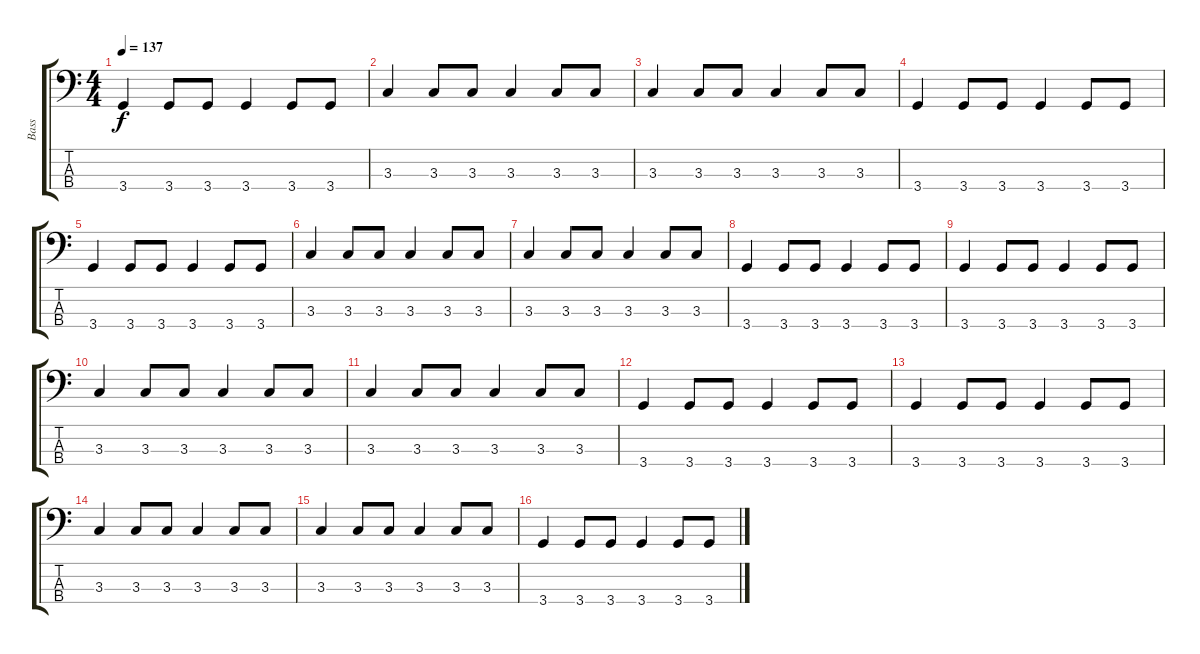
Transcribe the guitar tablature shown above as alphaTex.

\track ("Bass" "Bass") {instrument electricbasspick}
\staff {score tabs}
\tuning (G2 D2 A1 E1) {hide}
\ts (4 4)
\tempo 137
\clef f4
\ks c
3.4.4{dy f} 3.4.8 3.4.8 3.4.4 3.4.8 3.4.8 |
3.3.4 3.3.8 3.3.8 3.3.4 3.3.8 3.3.8 |
3.3.4 3.3.8 3.3.8 3.3.4 3.3.8 3.3.8 |
3.4.4 3.4.8 3.4.8 3.4.4 3.4.8 3.4.8 |
3.4.4 3.4.8 3.4.8 3.4.4 3.4.8 3.4.8 |
3.3.4 3.3.8 3.3.8 3.3.4 3.3.8 3.3.8 |
3.3.4 3.3.8 3.3.8 3.3.4 3.3.8 3.3.8 |
3.4.4 3.4.8 3.4.8 3.4.4 3.4.8 3.4.8 |
3.4.4 3.4.8 3.4.8 3.4.4 3.4.8 3.4.8 |
3.3.4 3.3.8 3.3.8 3.3.4 3.3.8 3.3.8 |
3.3.4 3.3.8 3.3.8 3.3.4 3.3.8 3.3.8 |
3.4.4 3.4.8 3.4.8 3.4.4 3.4.8 3.4.8 |
3.4.4 3.4.8 3.4.8 3.4.4 3.4.8 3.4.8 |
3.3.4 3.3.8 3.3.8 3.3.4 3.3.8 3.3.8 |
3.3.4 3.3.8 3.3.8 3.3.4 3.3.8 3.3.8 |
3.4.4 3.4.8 3.4.8 3.4.4 3.4.8 3.4.8
